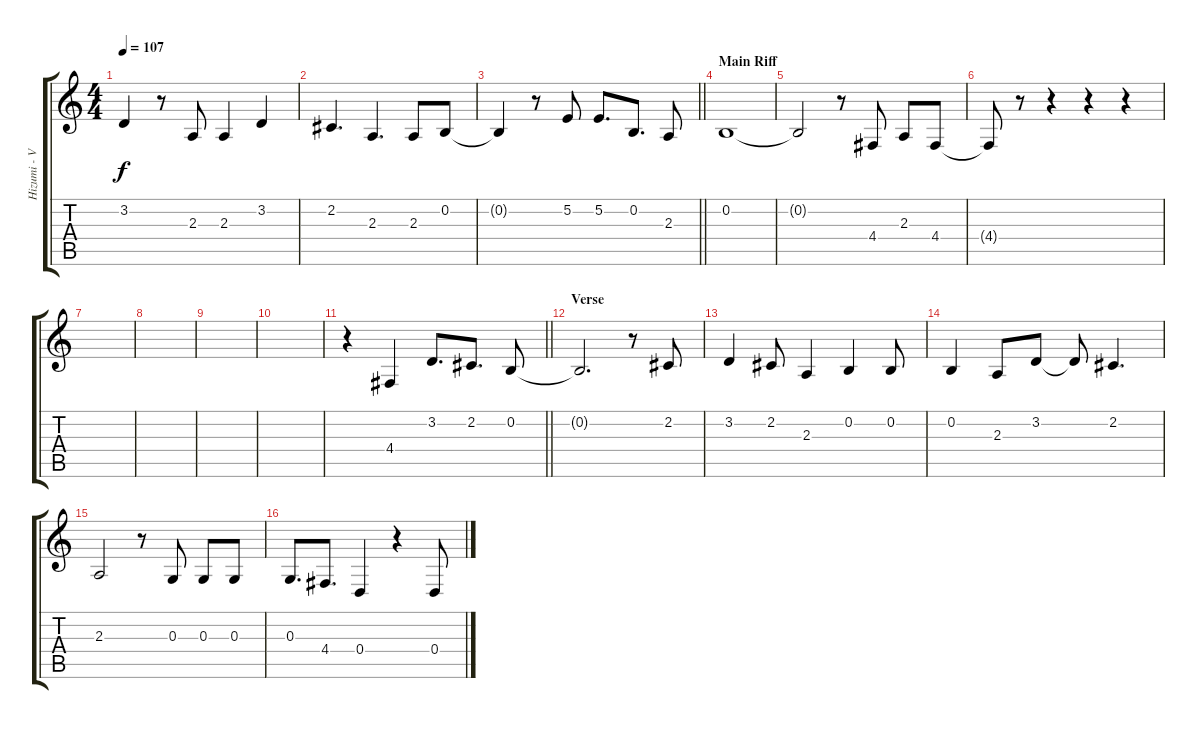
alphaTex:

\track ("Hizumi - Vocals" "Hizumi - V") {instrument lead6voice}
\staff {score tabs}
\tuning (E4 B3 G3 D3 A2 E2) {hide}
\ts (4 4)
\tempo 107
\clef g2
\ks c
3.2.4{dy f} r.8 2.3.8 2.3.4 3.2.4 |
2.2.4{d} 2.3.4{d} 2.3.8 0.2.8 |
\barLineRight lightlight
0.2{t}.4 r.8 5.2.8 5.2.8{d} 0.2.8{d} 2.3.8 |
\section ("" "Main Riff")
0.2.1 |
0.2{t}.2 r.8 4.4.8 2.3.8 4.4.8 |
4.4{t}.8 r.8 r.4 r.4 r.4 |
|
|
|
|
\barLineRight lightlight
r.4 4.4.4 3.2.8{d} 2.2.8{d} 0.2.8 |
\section ("" "Verse")
0.2{t}.2{d} r.8 2.2.8 |
3.2.4 2.2.8 2.3.4 0.2.4 0.2.8 |
0.2.4 2.3.8 3.2.8 3.2{t}.8 2.2.4{d} |
2.3.2 r.8 0.3.8 0.3.8 0.3.8 |
0.3.8{d} 4.4.8{d} 0.4.4 r.4 0.4.8
